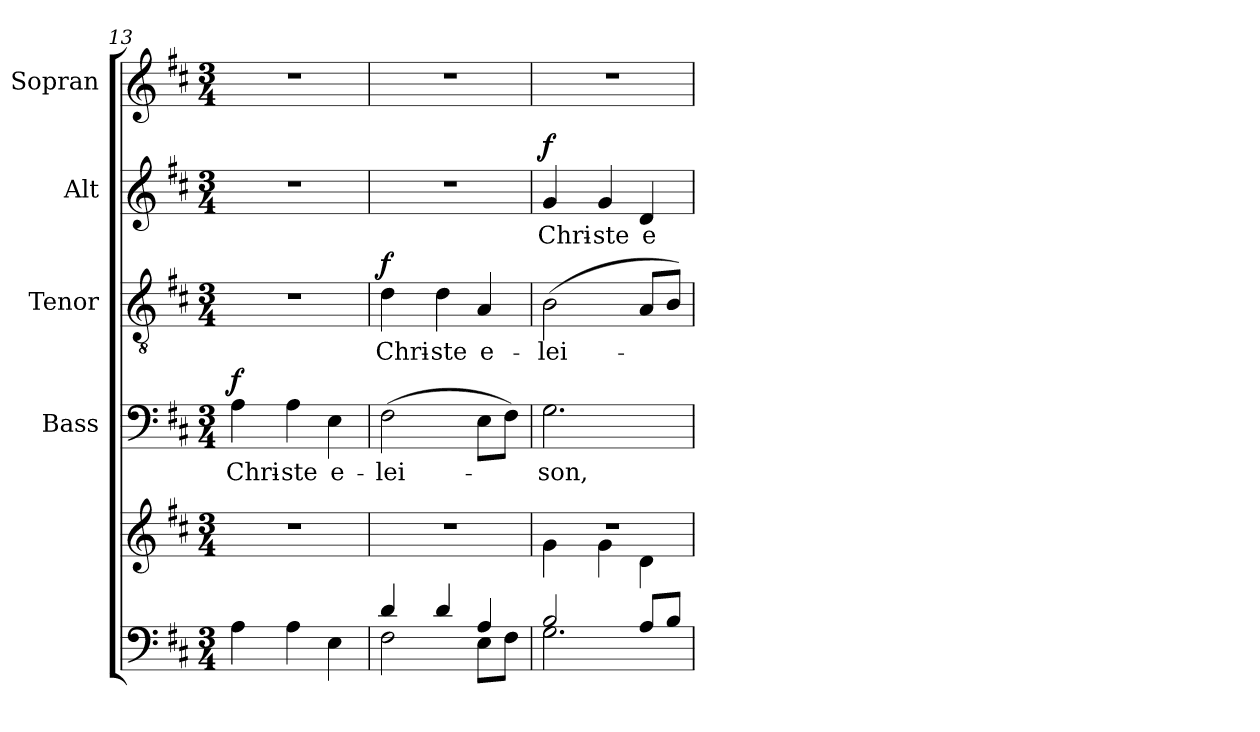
**kern	**kern	**kern	**text	**dynam	**kern	**text	**dynam	**kern	**text	**dynam	**kern
*part5	*part5	*part4	*part4	*part4	*part3	*part3	*part3	*part2	*part2	*part2	*part1
*staff6	*staff5	*staff4	*staff4	*staff4	*staff3	*staff3	*staff3	*staff2	*staff2	*staff2	*staff1
*	*	*I"Bass	*	*	*I"Tenor	*	*	*I"Alt	*	*	*I"Sopran
*	*	*I'B.	*	*	*I'T.	*	*	*I'A.	*	*	*I'S.
*clefF4	*clefG2	*clefF4	*	*	*clefGv2	*	*	*clefG2	*	*	*clefG2
*k[f#c#]	*k[f#c#]	*k[f#c#]	*	*	*k[f#c#]	*	*	*k[f#c#]	*	*	*k[f#c#]
*D:	*D:	*D:	*	*	*D:	*	*	*D:	*	*	*D:
*M3/4	*M3/4	*M3/4	*	*	*M3/4	*	*	*M3/4	*	*	*M3/4
=13	=13	=13	=13	=13	=13	=13	=13	=13	=13	=13	=13
!	!	!	!LO:LY:b	!LO:DY:a	!	!	!	!	!	!	!
4A\	2.r	4A\	Chri-	f	2.r	.	.	2.r	.	.	2.r
!	!	!	!LO:LY:b	!	!	!	!	!	!	!	!
4A\	.	4A\	-ste	.	.	.	.	.	.	.	.
!	!	!	!LO:LY:b	!	!	!	!	!	!	!	!
4E\	.	4E\	e-	.	.	.	.	.	.	.	.
=14	=14	=14	=14	=14	=14	=14	=14	=14	=14	=14	=14
*^	*	*	*	*	*	*	*	*	*	*	*
!	!	!	!	!LO:LY:b	!	!	!LO:LY:b	!LO:DY:a	!	!	!	!
4d/	2F#\	2.r	(>2F#\	-lei-	.	4d\	Chri-	f	2.r	.	.	2.r
!	!	!	!	!	!	!	!LO:LY:b	!	!	!	!	!
4d/	.	.	.	.	.	4d\	-ste	.	.	.	.	.
!	!	!	!	!	!	!	!LO:LY:b	!	!	!	!	!
4A/	8E\L	.	8E\L	.	.	4A/	e-	.	.	.	.	.
.	8F#\J	.	8F#\J)	.	.	.	.	.	.	.	.	.
!!LO:PB:g=z
=15	=15	=15	=15	=15	=15	=15	=15	=15	=15	=15	=15	=15
!	!	!LO:N:vis=1	!	!LO:LY:b	!	!	!LO:LY:b	!	!	!LO:LY:b	!LO:DY:a	!
*	*	*^	*	*	*	*	*	*	*	*	*	*
2B/	2.G\	2.r	4g\	2.G\	-son,	.	(>2B\	-lei-	.	4g/	Chri-	f	2.r
!	!	!	!	!	!	!	!	!	!	!	!LO:LY:b	!	!
.	.	.	4g\	.	.	.	.	.	.	4g/	-ste	.	.
!	!	!	!	!	!	!	!	!	!	!	!LO:LY:b	!	!
8A/L	.	.	4d\	.	.	.	8A/L	.	.	4d/	e-	.	.
8B/J	.	.	.	.	.	.	8B/J)	.	.	.	.	.	.
*v	*v	*	*	*	*	*	*	*	*	*	*	*	*
*	*v	*v	*	*	*	*	*	*	*	*	*	*
=	=	=	=	=	=	=	=	=	=	=	=
*-	*-	*-	*-	*-	*-	*-	*-	*-	*-	*-	*-
